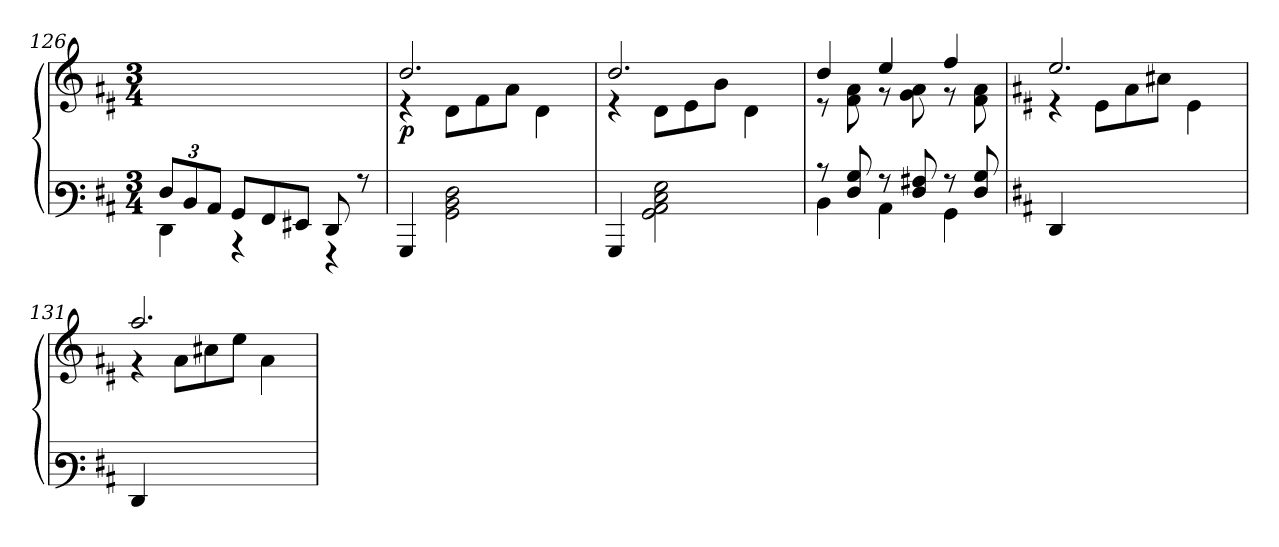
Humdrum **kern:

**kern	**kern	**dynam
*part1	*part1	*part1
*staff2	*staff1	*staff1/2
*clefF3	*clefG3	*
*k[f#c#]	*k[f#c#]	*
*M3/4	*M3/4	*
=126	=126	=126
*^	*	*
12F#/L	4FF#\	2..ryy	.
12D/	.	.	.
12C#/J	.	.	.
8BB/L	4rCC	.	.
8AA/	.	.	.
8GG#X/J	8ryy	.	.
8FF#/	4rGGG	.	.
8rA	.	.	.
*v	*v	*	*
=127	=127	=127
*	*^	*
!	!	!	!LO:DY:b
4BBB/	2.b/	4rc	p
2BB\ 2D\ 2F#\	.	8B\L	.
.	.	8d\	.
.	.	8f#\J	.
.	.	4B\	.
8ryy	8ryy	.	.
=128	=128	=128	=128
4BBB/	2.b/	4rc	.
2BB\ 2C#\ 2E\ 2G\	.	8B\L	.
.	.	8c#\	.
.	.	8g\J	.
.	.	4B\	.
8ryy	8ryy	.	.
=129	=129	=129	=129
*^	*	*	*
8rc	4D\	4b/	8rc	.
8F#/ 8B/	.	.	8d\ 8f#\	.
8rA	4C#\	4cc#/	8re	.
8F#/ 8A#X/	.	.	8e\ 8f#\	.
8rA	4BB\	4dd/	8re	.
8F#/ 8B/	.	.	8d\ 8f#\	.
*v	*v	*	*	*
!!LO:PB:g=z	!!
=130	=130	=130	=130
*k[f#c#]	*k[f#c#]	*	*
4FF#/	2.cc#/	4rc	.
2ryy	.	8c#\L	.
.	.	8f#\	.
.	.	8a#X\J	.
.	.	4c#\	.
8ryy	8ryy	.	.
=131	=131	=131	=131
4FF#/	2.ff#/	4re	.
2ryy	.	8f#\L	.
.	.	8a#X\	.
.	.	8cc#\J	.
.	.	4f#\	.
8ryy	8ryy	.	.
*	*v	*v	*
=	=	=
*-	*-	*-
